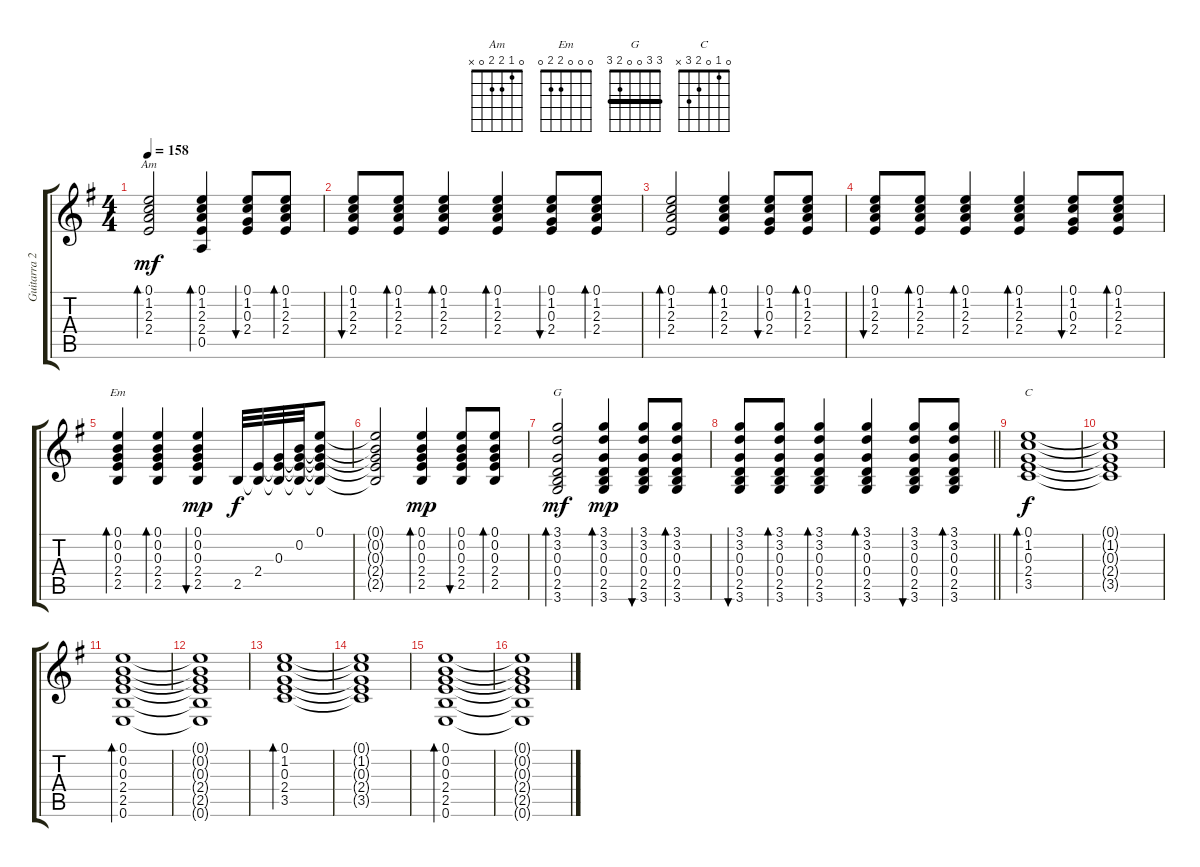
\track ("Guitarra 2" "Guitarra 2") {instrument acousticguitarsteel}
\staff {score tabs}
\tuning (E4 B3 G3 D3 A2 E2) {hide}
\chord ("Am" 0 1 2 2 0 x)
\chord ("Em" 0 0 0 2 2 0)
\chord ("G" 3 3 0 0 2 3) {barre 3}
\chord ("C" 0 1 0 2 3 x)
\ts (4 4)
\tempo 158
\clef g2
\ks g
(0.1 1.2 2.3 2.4).2{bd 30 ch "Am" dy mf} (0.1 1.2 2.3 2.4 0.5).4{bd 30} (0.1 1.2 0.3 2.4).8{bu 30} (0.1 1.2 2.3 2.4).8{bd 30} |
(0.1 1.2 2.3 2.4).8{bu 30} (0.1 1.2 2.3 2.4).8{bd 30} (0.1 1.2 2.3 2.4).4{bd 30} (0.1 1.2 2.3 2.4).4{bd 30} (0.1 1.2 0.3 2.4).8{bu 30} (0.1 1.2 2.3 2.4).8{bd 30} |
(0.1 1.2 2.3 2.4).2{bd 30} (0.1 1.2 2.3 2.4).4{bd 30} (0.1 1.2 0.3 2.4).8{bu 30} (0.1 1.2 2.3 2.4).8{bd 30} |
(0.1 1.2 2.3 2.4).8{bu 30} (0.1 1.2 2.3 2.4).8{bd 30} (0.1 1.2 2.3 2.4).4{bd 30} (0.1 1.2 2.3 2.4).4{bd 30} (0.1 1.2 0.3 2.4).8{bu 30} (0.1 1.2 2.3 2.4).8{bd 30} |
(0.1 0.2 0.3 2.4 2.5).4{bd 30 ch "Em"} (0.1 0.2 0.3 2.4 2.5).4{bd 30} (0.1 0.2 0.3 2.4 2.5).4{bu 30 dy mp} 2.5.32{dy f} (2.4 2.5{t}).32 (0.3 2.4{t} 2.5{t}).32 (0.2 0.3{t} 2.4{t} 2.5{t}).32 (0.1 0.2{t} 0.3{t} 2.4{t} 2.5{t}).8 |
(0.1{t} 0.2{t} 0.3{t} 2.4{t} 2.5{t}).2 (0.1 0.2 0.3 2.4 2.5).4{bd 30 dy mp} (0.1 0.2 0.3 2.4 2.5).8{bu 30} (0.1 0.2 0.3 2.4 2.5).8{bd 30} |
(3.1 3.2 0.3 0.4 2.5 3.6).2{bd 30 ch "G" dy mf} (3.1 3.2 0.3 0.4 2.5 3.6).4{bd 30 dy mp} (3.1 3.2 0.3 0.4 2.5 3.6).8{bu 30} (3.1 3.2 0.3 0.4 2.5 3.6).8{bd 30} |
\barLineRight lightlight
(3.1 3.2 0.3 0.4 2.5 3.6).8{bu 30} (3.1 3.2 0.3 0.4 2.5 3.6).8{bd 30} (3.1 3.2 0.3 0.4 2.5 3.6).4{bd 30} (3.1 3.2 0.3 0.4 2.5 3.6).4{bd 30} (3.1 3.2 0.3 0.4 2.5 3.6).8{bu 30} (3.1 3.2 0.3 0.4 2.5 3.6).8{bd 30} |
(0.1 1.2 0.3 2.4 3.5).1{bd 60 ch "C" dy f} |
(0.1{t} 1.2{t} 0.3{t} 2.4{t} 3.5{t}).1 |
(0.1 0.2 0.3 2.4 2.5 0.6).1{bd 240} |
(0.1{t} 0.2{t} 0.3{t} 2.4{t} 2.5{t} 0.6{t}).1 |
(0.1 1.2 0.3 2.4 3.5).1{bd 240} |
(0.1{t} 1.2{t} 0.3{t} 2.4{t} 3.5{t}).1 |
(0.1 0.2 0.3 2.4 2.5 0.6).1{bd 240} |
(0.1{t} 0.2{t} 0.3{t} 2.4{t} 2.5{t} 0.6{t}).1
